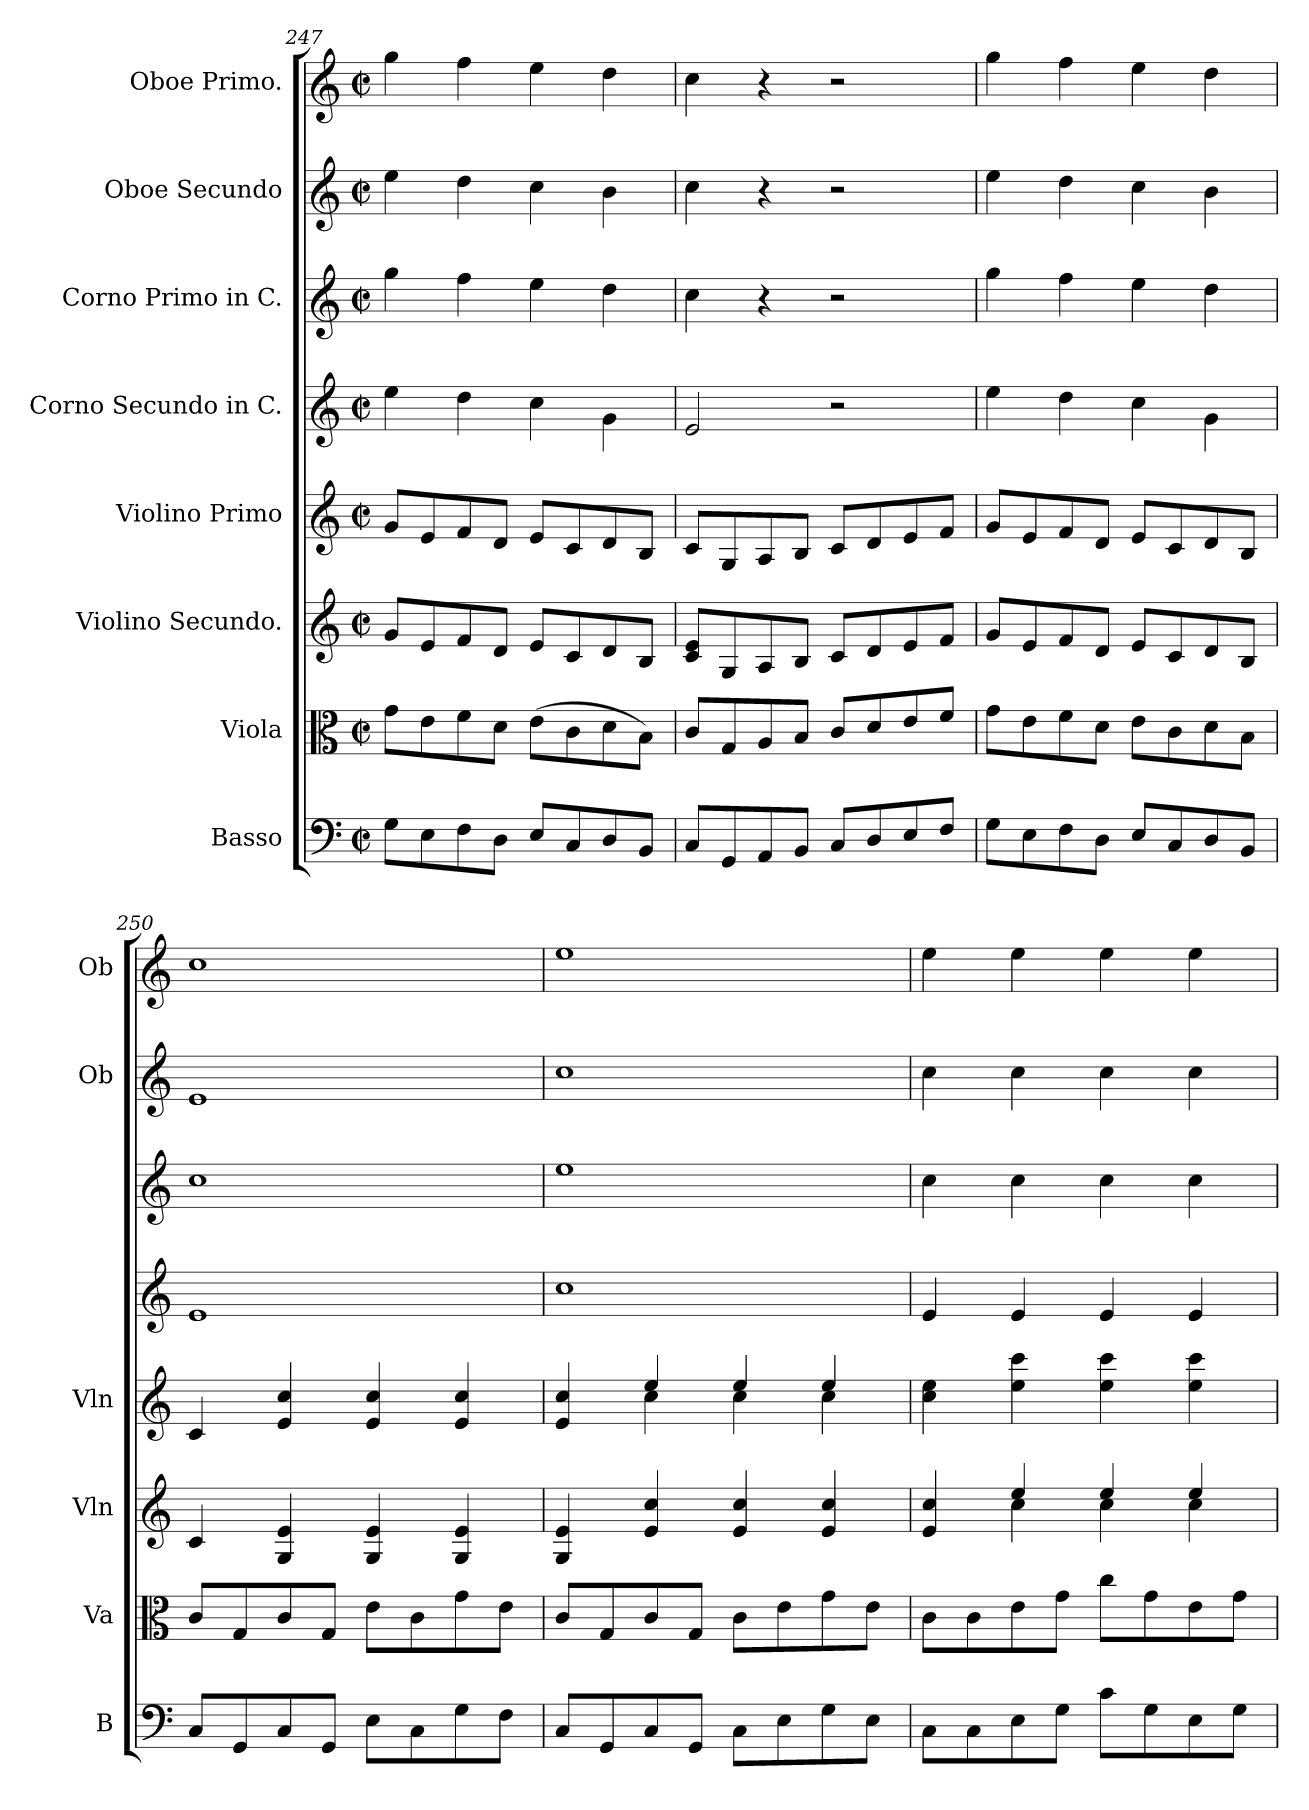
**kern	**kern	**kern	**kern	**kern	**kern	**kern	**kern
*part8	*part7	*part6	*part5	*part4	*part3	*part2	*part1
*staff8	*staff7	*staff6	*staff5	*staff4	*staff3	*staff2	*staff1
*I"Basso	*I"Viola	*I"Violino Secundo.	*I"Violino Primo	*I"Corno Secundo in C.	*I"Corno Primo in C.	*I"Oboe Secundo	*I"Oboe Primo.
*I'B	*I'Va	*I'Vln	*I'Vln	*	*	*I'Ob	*I'Ob
*clefF4	*clefC3	*clefG2	*clefG2	*clefG2	*clefG2	*clefG2	*clefG2
*k[]	*k[]	*k[]	*k[]	*k[]	*k[]	*k[]	*k[]
*C:	*C:	*C:	*C:	*C:	*C:	*C:	*C:
*M2/2	*M2/2	*M2/2	*M2/2	*M2/2	*M2/2	*M2/2	*M2/2
*met(c|)	*met(c|)	*met(c|)	*met(c|)	*met(c|)	*met(c|)	*met(c|)	*met(c|)
=247	=247	=247	=247	=247	=247	=247	=247
8G\L	8g\L	8g/L	8g/L	4ee\	4gg\	4ee\	4gg\
8E\	8e\	8e/	8e/	.	.	.	.
8F\	8f\	8f/	8f/	4dd\	4ff\	4dd\	4ff\
8D\J	8d\J	8d/J	8d/J	.	.	.	.
8E/L	(8e\L	8e/L	8e/L	4cc\	4ee\	4cc\	4ee\
8C/	8c\	8c/	8c/	.	.	.	.
8D/	8d\	8d/	8d/	4g\	4dd\	4b\	4dd\
8BB/J	8B\J)	8B/J	8B/J	.	.	.	.
=248	=248	=248	=248	=248	=248	=248	=248
8C/L	8c/L	8c/ 8e/L	8c/L	2e/	4cc\	4cc\	4cc\
8GG/	8G/	8G/	8G/	.	.	.	.
8AA/	8A/	8A/	8A/	.	4r	4r	4r
8BB/J	8B/J	8B/J	8B/J	.	.	.	.
8C/L	8c/L	8c/L	8c/L	2r	2r	2r	2r
8D/	8d/	8d/	8d/	.	.	.	.
8E/	8e/	8e/	8e/	.	.	.	.
8F/J	8f/J	8f/J	8f/J	.	.	.	.
=249	=249	=249	=249	=249	=249	=249	=249
8G\L	8g\L	8g/L	8g/L	4ee\	4gg\	4ee\	4gg\
8E\	8e\	8e/	8e/	.	.	.	.
8F\	8f\	8f/	8f/	4dd\	4ff\	4dd\	4ff\
8D\J	8d\J	8d/J	8d/J	.	.	.	.
8E/L	8e\L	8e/L	8e/L	4cc\	4ee\	4cc\	4ee\
8C/	8c\	8c/	8c/	.	.	.	.
8D/	8d\	8d/	8d/	4g\	4dd\	4b\	4dd\
8BB/J	8B\J	8B/J	8B/J	.	.	.	.
=250	=250	=250	=250	=250	=250	=250	=250
8C/L	8c/L	4c/	4c/	1e	1cc	1e	1cc
8GG/	8G/	.	.	.	.	.	.
8C/	8c/	4G/ 4e/	4e/ 4cc/	.	.	.	.
8GG/J	8G/J	.	.	.	.	.	.
8E\L	8e\L	4G/ 4e/	4e/ 4cc/	.	.	.	.
8C\	8c\	.	.	.	.	.	.
8G\	8g\	4G/ 4e/	4e/ 4cc/	.	.	.	.
8F\J	8e\J	.	.	.	.	.	.
=251	=251	=251	=251	=251	=251	=251	=251
*	*	*	*^	*	*	*	*
8C/L	8c/L	4G/ 4e/	4e/ 4cc/	4rcyy	1cc	1ee	1cc	1ee
8GG/	8G/	.	.	.	.	.	.	.
8C/	8c/	4e/ 4cc/	4ee/	4cc\	.	.	.	.
8GG/J	8G/J	.	.	.	.	.	.	.
8C\L	8c\L	4e/ 4cc/	4ee/	4cc\	.	.	.	.
8E\	8e\	.	.	.	.	.	.	.
8G\	8g\	4e/ 4cc/	4ee/	4cc\	.	.	.	.
8E\J	8e\J	.	.	.	.	.	.	.
*	*	*	*v	*v	*	*	*	*
=252	=252	=252	=252	=252	=252	=252	=252
*	*	*^	*	*	*	*	*
8C\L	8c\L	4e/ 4cc/	4rcyy	4cc\ 4ee\	4e/	4cc\	4cc\	4ee\
8C\	8c\	.	.	.	.	.	.	.
8E\	8e\	4ee/	4cc\	4ee\ 4ccc\	4e/	4cc\	4cc\	4ee\
8G\J	8g\J	.	.	.	.	.	.	.
8c\L	8cc\L	4ee/	4cc\	4ee\ 4ccc\	4e/	4cc\	4cc\	4ee\
8G\	8g\	.	.	.	.	.	.	.
8E\	8e\	4ee/	4cc\	4ee\ 4ccc\	4e/	4cc\	4cc\	4ee\
8G\J	8g\J	.	.	.	.	.	.	.
*	*	*v	*v	*	*	*	*	*
=	=	=	=	=	=	=	=
*-	*-	*-	*-	*-	*-	*-	*-
